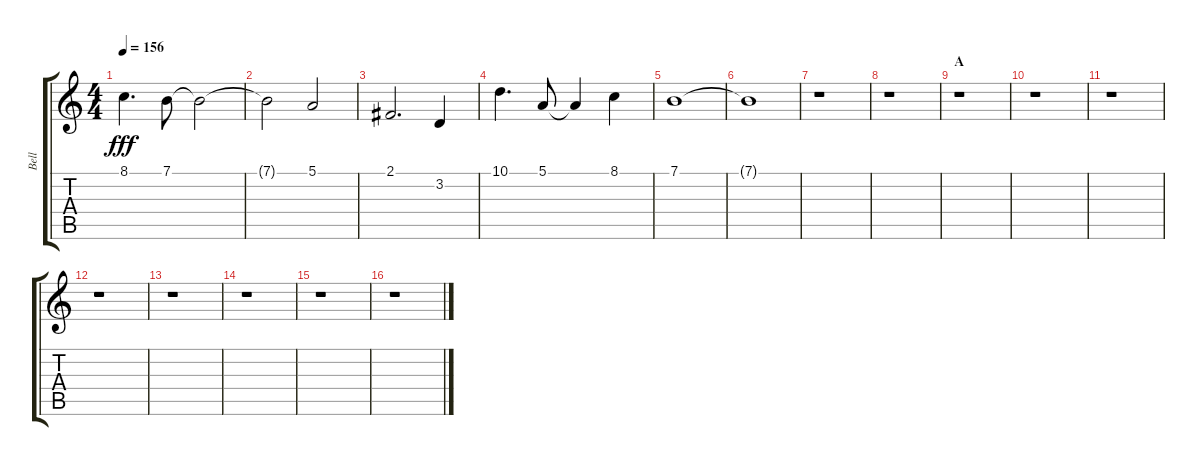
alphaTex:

\track ("Bell" "Bell") {instrument tubularbells}
\staff {score tabs}
\tuning (E4 B3 G3 D3 A2 E2) {hide}
\ts (4 4)
\tempo 156
\clef g2
\ks c
8.1.4{d dy fff} 7.1.8 7.1{t}.2 |
7.1{t}.2 5.1.2 |
2.1.2{d} 3.2.4 |
10.1.4{d} 5.1.8 5.1{t}.4 8.1.4 |
7.1.1 |
7.1{t}.1 |
r.1 |
r.1 |
\section ("" "A")
r.1 |
r.1 |
r.1 |
r.1 |
r.1 |
r.1 |
r.1 |
r.1
